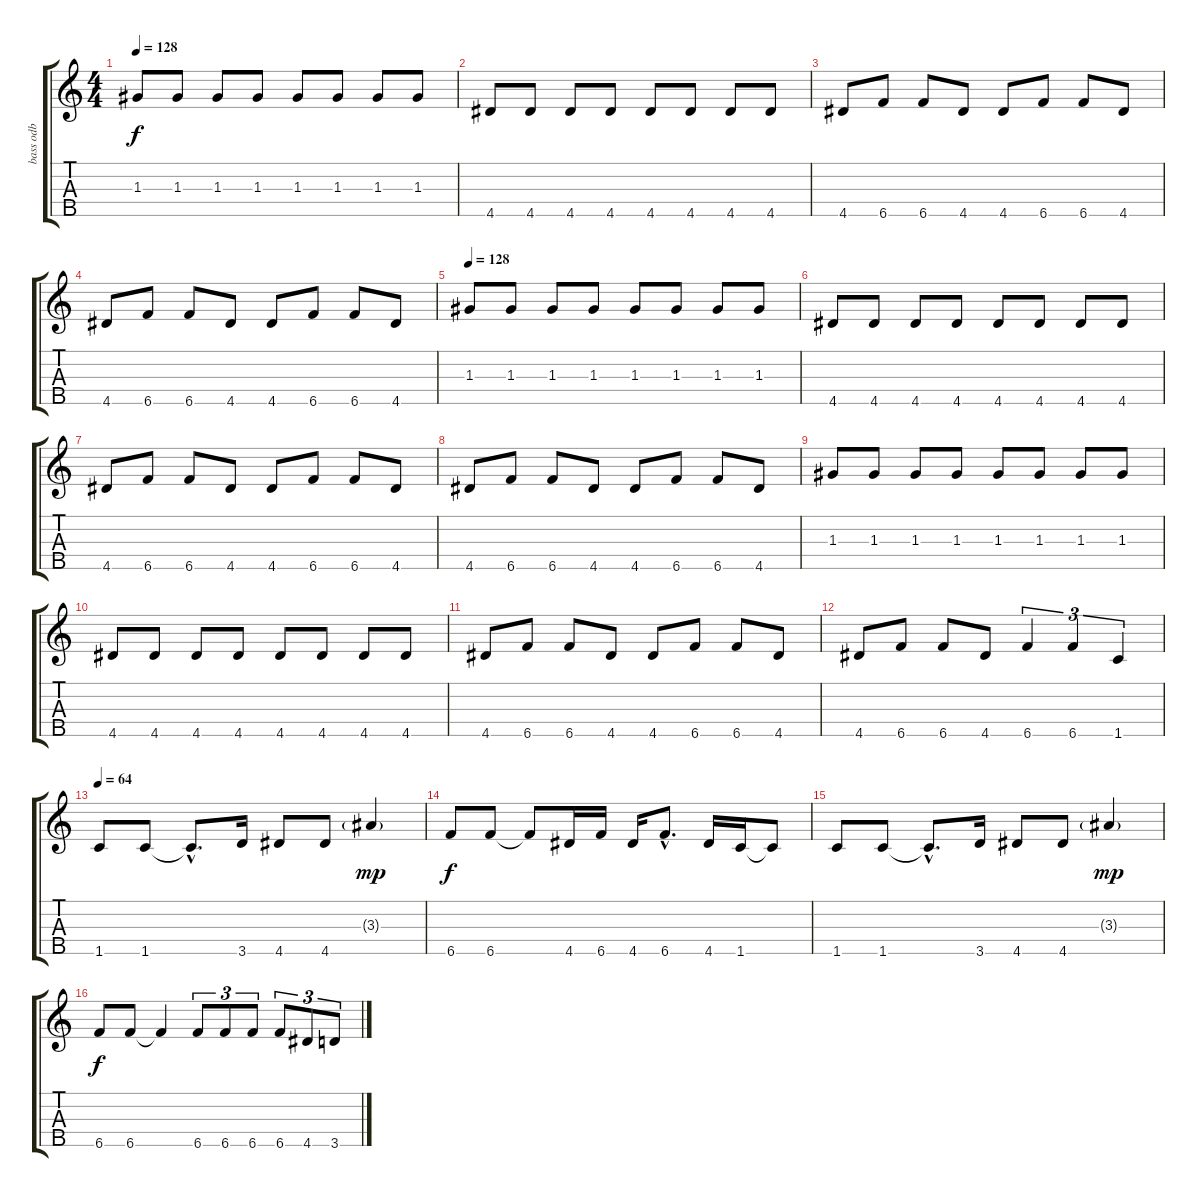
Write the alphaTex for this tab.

\track ("bass odb" "bass odb") {instrument overdrivenguitar}
\staff {score tabs}
\tuning (F4 C4 G3 C3 B2) {hide}
\ts (4 4)
\tempo 128
\clef g2
\ks c
1.3.8{dy f} 1.3.8 1.3.8 1.3.8 1.3.8 1.3.8 1.3.8 1.3.8 |
4.5.8 4.5.8 4.5.8 4.5.8 4.5.8 4.5.8 4.5.8 4.5.8 |
4.5.8 6.5.8 6.5.8 4.5.8 4.5.8 6.5.8 6.5.8 4.5.8 |
4.5.8 6.5.8 6.5.8 4.5.8 4.5.8 6.5.8 6.5.8 4.5.8 |
\tempo 128
1.3.8 1.3.8 1.3.8 1.3.8 1.3.8 1.3.8 1.3.8 1.3.8 |
4.5.8 4.5.8 4.5.8 4.5.8 4.5.8 4.5.8 4.5.8 4.5.8 |
4.5.8 6.5.8 6.5.8 4.5.8 4.5.8 6.5.8 6.5.8 4.5.8 |
4.5.8 6.5.8 6.5.8 4.5.8 4.5.8 6.5.8 6.5.8 4.5.8 |
1.3.8 1.3.8 1.3.8 1.3.8 1.3.8 1.3.8 1.3.8 1.3.8 |
4.5.8 4.5.8 4.5.8 4.5.8 4.5.8 4.5.8 4.5.8 4.5.8 |
4.5.8 6.5.8 6.5.8 4.5.8 4.5.8 6.5.8 6.5.8 4.5.8 |
4.5.8 6.5.8 6.5.8 4.5.8 6.5.4{tu (3 2)} 6.5.4{tu (3 2)} 1.5.4{tu (3 2)} |
\tempo 64
1.5.8 1.5.8 1.5{hac t}.8{d} 3.5.16 4.5.8 4.5.8 3.3{g}.4{dy mp} |
6.5.8{dy f} 6.5.8 6.5{t}.8 4.5.16 6.5.16 4.5.16 6.5{hac}.8{d} 4.5.16 1.5.16 1.5{t}.8 |
1.5.8 1.5.8 1.5{hac t}.8{d} 3.5.16 4.5.8 4.5.8 3.3{g}.4{dy mp} |
6.5.8{dy f} 6.5.8 6.5{t}.4 6.5.8{tu (3 2)} 6.5.8{tu (3 2)} 6.5.8{tu (3 2)} 6.5.8{tu (3 2)} 4.5.8{tu (3 2)} 3.5.8{tu (3 2)}
